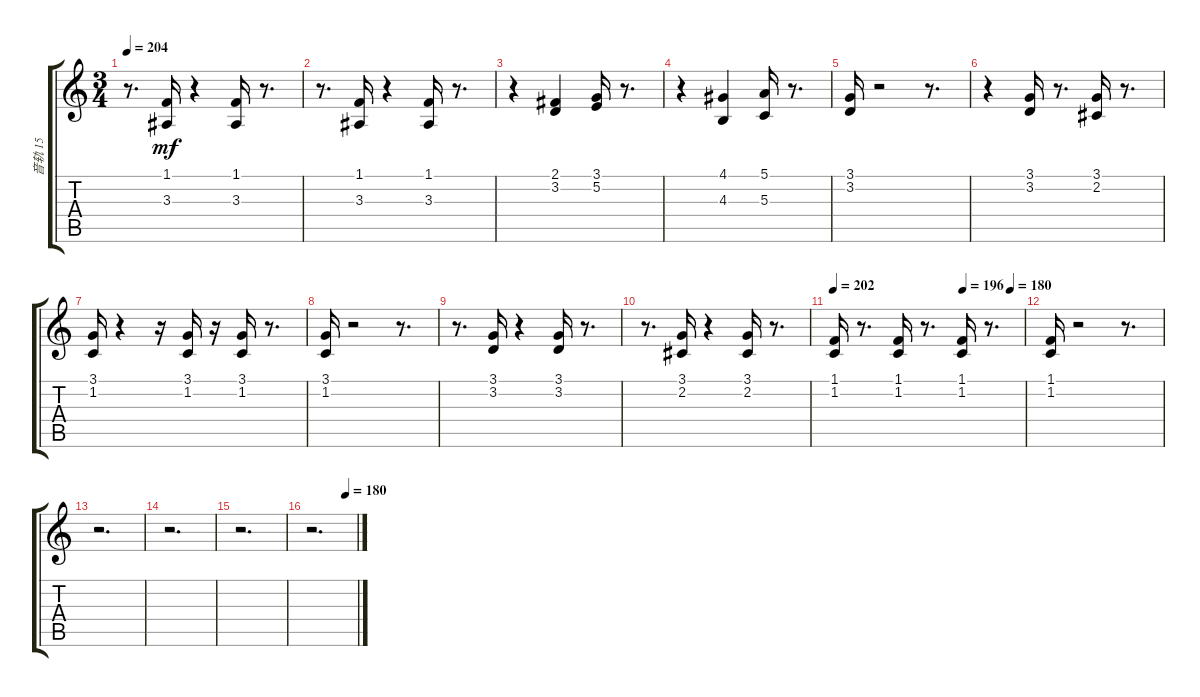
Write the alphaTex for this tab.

\track ("音轨 15" "音轨 15") {instrument frenchhorn}
\staff {score tabs}
\tuning (E4 B3 G3 D3 A2 E2) {hide}
\ts (3 4)
\tempo 204
\clef g2
\ks c
r.8{d dy mf} (1.1 3.3).16 r.4 (1.1 3.3).16 r.8{d} |
r.8{d} (1.1 3.3).16 r.4 (1.1 3.3).16 r.8{d} |
r.4 (2.1 3.2).4 (3.1 5.2).16 r.8{d} |
r.4 (4.1 4.3).4 (5.1 5.3).16 r.8{d} |
(3.1 3.2).16 r.2 r.8{d} |
r.4 (3.1 3.2).16 r.8{d} (3.1 2.2).16 r.8{d} |
(3.1 1.2).16 r.4 r.16 (3.1 1.2).16 r.16 (3.1 1.2).16 r.8{d} |
(3.1 1.2).16 r.2 r.8{d} |
r.8{d} (3.1 3.2).16 r.4 (3.1 3.2).16 r.8{d} |
r.8{d} (3.1 2.2).16 r.4 (3.1 2.2).16 r.8{d} |
\tempo 202
\tempo (196 0.6805555555555556)
\tempo (180 0.9305555555555556)
(1.1 1.2).16 r.8{d} (1.1 1.2).16 r.8{d} (1.1 1.2).16 r.8{d} |
(1.1 1.2).16 r.2 r.8{d} |
r.2{d} |
r.2{d} |
r.2{d} |
\tempo (180 0.7638888888888888)
r.2{d}
